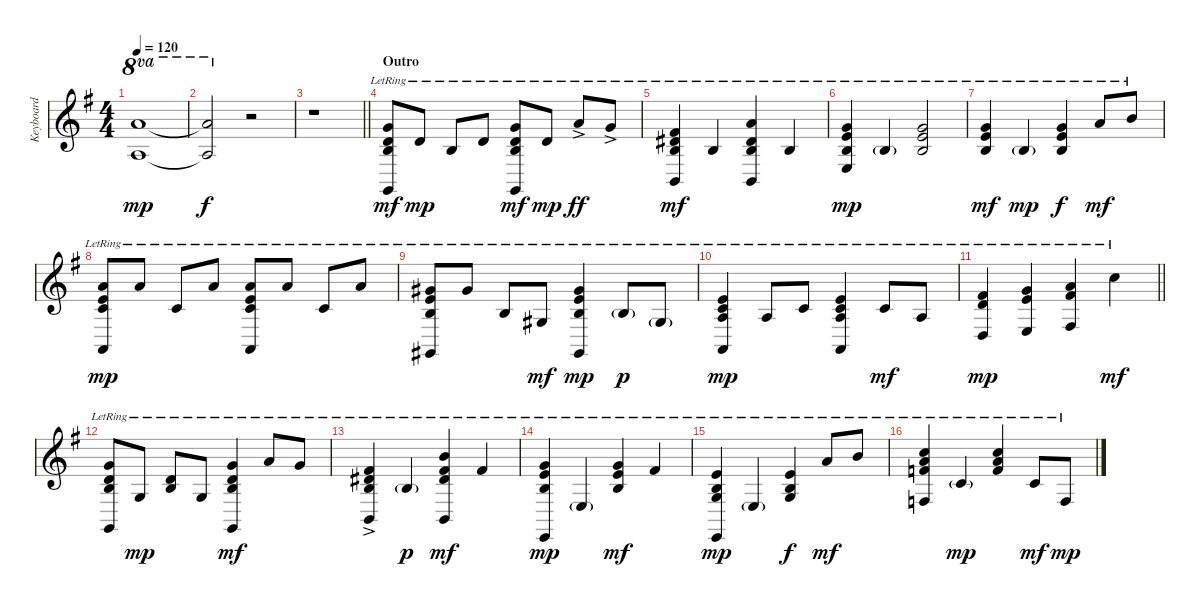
\track ("Keyboard" "Keyboard") {instrument musicbox}
\staff {score}
\tuning (E4 B3 G3 D3 A2 E2) {hide}
\ts (4 4)
\tempo 120
\clef g2
\ks eminor
(17.1{t} 14.3{t}).1{ot 8va dy mp} |
(17.1{t} 14.3{t}).2{ot 8va dy f} r.2 |
\barLineRight lightlight
r.1 |
\section ("" "Outro")
(3.1{lr} 3.2{lr} 4.3{lr} 3.6{lr}).8{dy mf instrument brightacousticpiano} 3.2{lr}.8{dy mp} 4.3{lr}.8 3.2{lr}.8 (3.1{lr} 3.2{lr} 4.3{lr} 3.6{lr}).8{dy mf} 3.2{lr}.8{dy mp} 5.1{ac lr}.8{dy ff} 3.1{ac lr}.8 |
(2.1{lr} 4.2{lr} 4.3{lr} 2.5{lr}).4{dy mf} 4.3{lr}.4 (5.1{lr} 4.2{lr} 4.3{lr} 2.5{lr}).4 4.3{lr}.4 |
(3.1{lr} 5.2{lr} 4.3{lr} 2.4{lr}).4{dy mp} 4.3{g lr}.4 (3.1{lr} 5.2{lr} 4.3{lr}).2 |
(3.1{lr} 5.2{lr} 4.3{lr}).4{dy mf} 4.3{g lr}.4{dy mp} (3.1{lr} 5.2{lr} 4.3{lr}).4{dy f} 5.1{lr}.8{dy mf} 7.1{lr}.8 |
(5.1{lr} 5.2{lr} 5.3{lr} 5.6{lr}).8{dy mp} 5.1{lr}.8 5.3{lr}.8 5.1{lr}.8 (5.1{lr} 5.2{lr} 5.3{lr} 5.6{lr}).8 5.1{lr}.8 5.3{lr}.8 5.1{lr}.8 |
(4.1{lr} 5.2{lr} 4.3{lr} 4.6{lr}).8 4.1{lr}.8 4.3{lr}.8 6.4{lr}.8{dy mf} (4.1 5.2{lr} 4.3{lr} 4.6{lr}).4{dy mp} 4.3{g lr}.8{dy p} 6.4{g lr}.8 |
(5.2{lr} 5.3{lr} 7.4{lr} 5.6{lr}).4{dy mp} 7.4{lr}.8 5.3{lr}.8 (5.2{lr} 5.3{lr} 7.4{lr} 5.6{lr}).4 5.3{lr}.8{dy mf} 7.4{lr}.8 |
\barLineRight lightlight
(7.2{lr} 7.3{lr} 5.5{lr}).4{dy mp} (8.2{lr} 9.3{lr} 7.5{lr}).4 (10.2{lr} 11.3{lr} 9.5{lr}).4 8.1{lr}.4{dy mf} |
\section ("" "")
(3.1{lr} 3.2{lr} 4.3{lr} 3.6{lr}).8 5.4{lr}.8{dy mp} (3.2{lr} 4.3{lr}).8 5.4{lr}.8 (3.1{lr} 3.2{lr} 4.3{lr} 3.6{lr}).4{dy mf} 5.1{lr}.8 8.2{lr}.8 |
(7.2{ac lr} 8.3{lr} 9.4{lr} 7.6{lr}).4 9.4{g lr}.4{dy p} (7.1{lr} 7.2{lr} 8.3{lr} 7.6{lr}).4{dy mf} 7.2{lr}.4 |
(3.1{lr} 5.2{lr} 4.3{lr} 0.6{lr}).4{dy mp} 2.4{g lr}.4 (3.1{lr} 5.2{lr} 4.3{lr}).4{dy mf} 2.1{lr}.4 |
(0.1{lr} 0.2{lr} 0.3{lr} 0.6{lr}).4{dy mp} 2.4{g lr}.4 (0.1{lr} 0.2{lr} 0.3{lr}).4{dy f} 5.1{lr}.8{dy mf} 7.1{lr}.8 |
(8.1{lr} 10.2{lr} 10.3{lr} 8.5{lr}).4 10.4{g lr}.4{dy mp} (8.1{lr} 10.2{lr} 10.3{lr}).4 10.4{lr}.8{dy mf} 8.5{lr}.8{dy mp}
